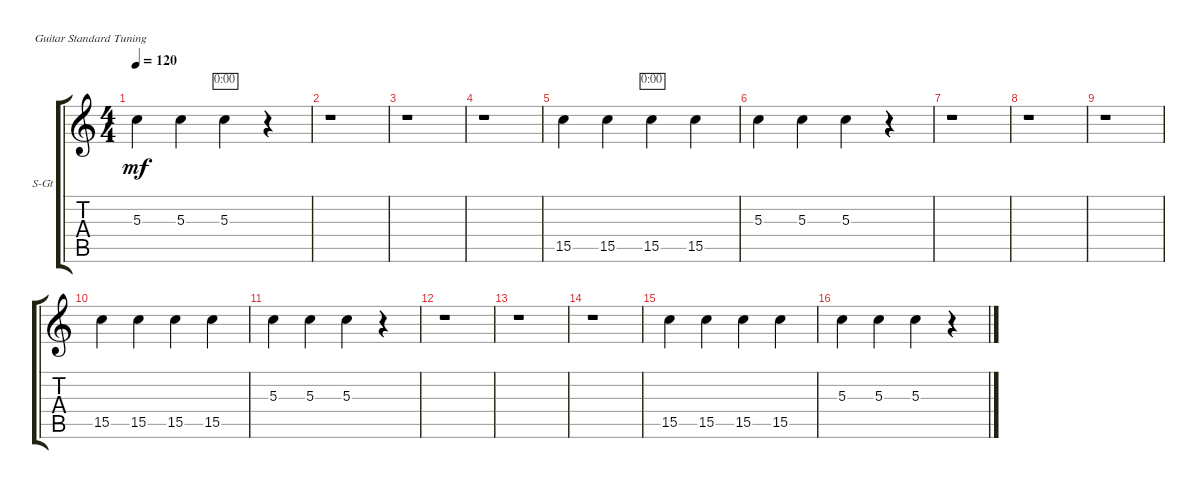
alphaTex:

\defaultSystemsLayout 4
\bracketExtendMode groupsimilarinstruments
\firstSystemTrackNameOrientation horizontal
\otherSystemsTrackNameOrientation horizontal
\track ("Steel Guitar" "S-Gt") {instrument acousticguitarsteel}
\staff {score tabs}
\tuning (E4 B3 G3 D3 A2 E2)
\ts (4 4)
\tempo 120
\clef g2
\ks c
5.3.4{dy mf instrument acousticguitarsteel beam Down} 5.3.4{beam Down} 5.3.4{beam Down timer} r.4{beam Down} |
r.1{beam Down} |
r.1{beam Down} |
r.1{beam Down} |
15.5.4{beam Down} 15.5.4{beam Down} 15.5.4{beam Down timer} 15.5.4{beam Down} |
5.3.4{beam Down} 5.3.4{beam Down} 5.3.4{beam Down} r.4{beam Down} |
r.1{beam Down} |
r.1{beam Down} |
r.1{beam Down} |
15.5.4{beam Down} 15.5.4{beam Down} 15.5.4{beam Down} 15.5.4{beam Down} |
5.3.4{beam Down} 5.3.4{beam Down} 5.3.4{beam Down} r.4{beam Down} |
r.1{beam Down} |
r.1{beam Down} |
r.1{beam Down} |
15.5.4{beam Down} 15.5.4{beam Down} 15.5.4{beam Down} 15.5.4{beam Down} |
5.3.4{beam Down} 5.3.4{beam Down} 5.3.4{beam Down} r.4{beam Down}
